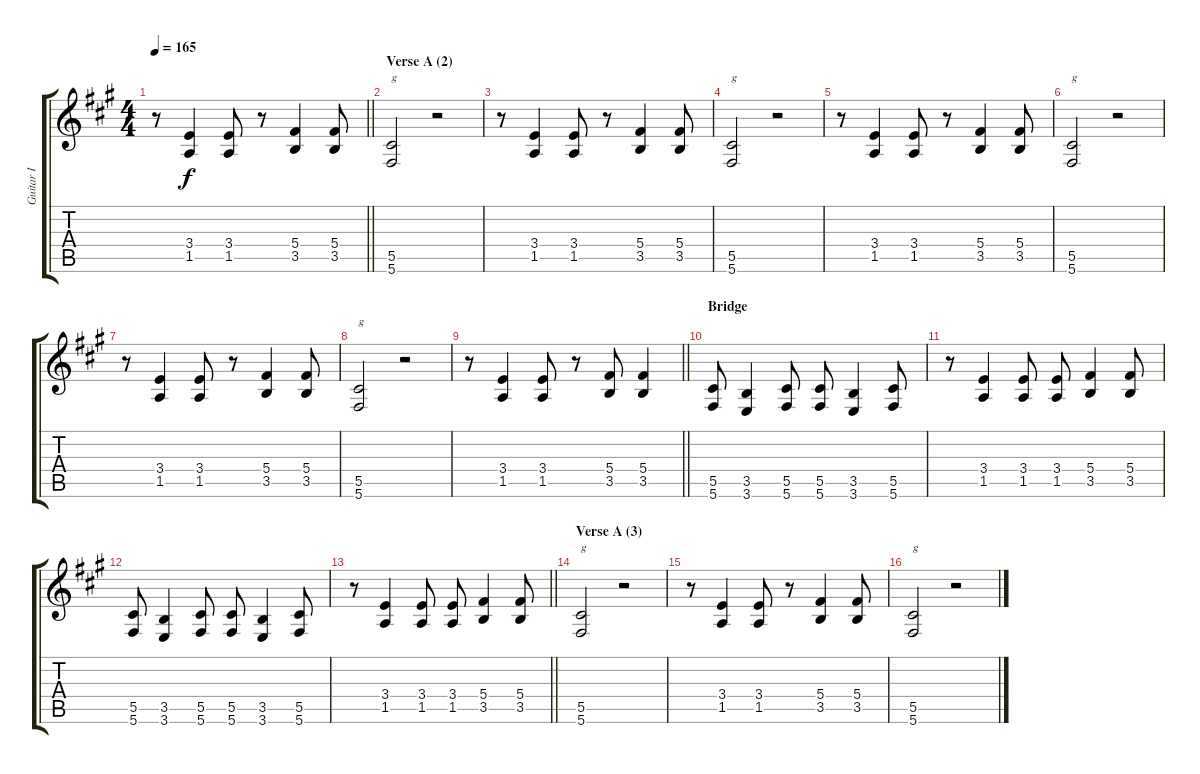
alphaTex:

\track ("Guitar I" "Guitar I") {instrument distortionguitar}
\staff {score tabs}
\tuning (Eb4 Bb3 Gb3 Db3 Ab2 Db2) {hide}
\ts (4 4)
\tempo 165
\clef g2
\barLineRight lightlight
\ks f#minor
r.8{dy f} (3.4 1.5).4 (3.4 1.5).8 r.8 (5.4 3.5).4 (5.4 3.5).8 |
\section ("" "Verse A (2)")
(5.5 5.6).2{txt "g"} r.2 |
r.8 (3.4 1.5).4 (3.4 1.5).8 r.8 (5.4 3.5).4 (5.4 3.5).8 |
(5.5 5.6).2{txt "g"} r.2 |
r.8 (3.4 1.5).4 (3.4 1.5).8 r.8 (5.4 3.5).4 (5.4 3.5).8 |
(5.5 5.6).2{txt "g"} r.2 |
r.8 (3.4 1.5).4 (3.4 1.5).8 r.8 (5.4 3.5).4 (5.4 3.5).8 |
(5.5 5.6).2{txt "g"} r.2 |
\barLineRight lightlight
r.8 (3.4 1.5).4 (3.4 1.5).8 r.8 (5.4 3.5).8 (5.4 3.5).4 |
\section ("" "Bridge")
(5.5 5.6).8 (3.5 3.6).4 (5.5 5.6).8 (5.5 5.6).8 (3.5 3.6).4 (5.5 5.6).8 |
r.8 (3.4 1.5).4 (3.4 1.5).8 (3.4 1.5).8 (5.4 3.5).4 (5.4 3.5).8 |
(5.5 5.6).8 (3.5 3.6).4 (5.5 5.6).8 (5.5 5.6).8 (3.5 3.6).4 (5.5 5.6).8 |
\barLineRight lightlight
r.8 (3.4 1.5).4 (3.4 1.5).8 (3.4 1.5).8 (5.4 3.5).4 (5.4 3.5).8 |
\section ("" "Verse A (3)")
(5.5 5.6).2{txt "g"} r.2 |
r.8 (3.4 1.5).4 (3.4 1.5).8 r.8 (5.4 3.5).4 (5.4 3.5).8 |
(5.5 5.6).2{txt "g"} r.2
